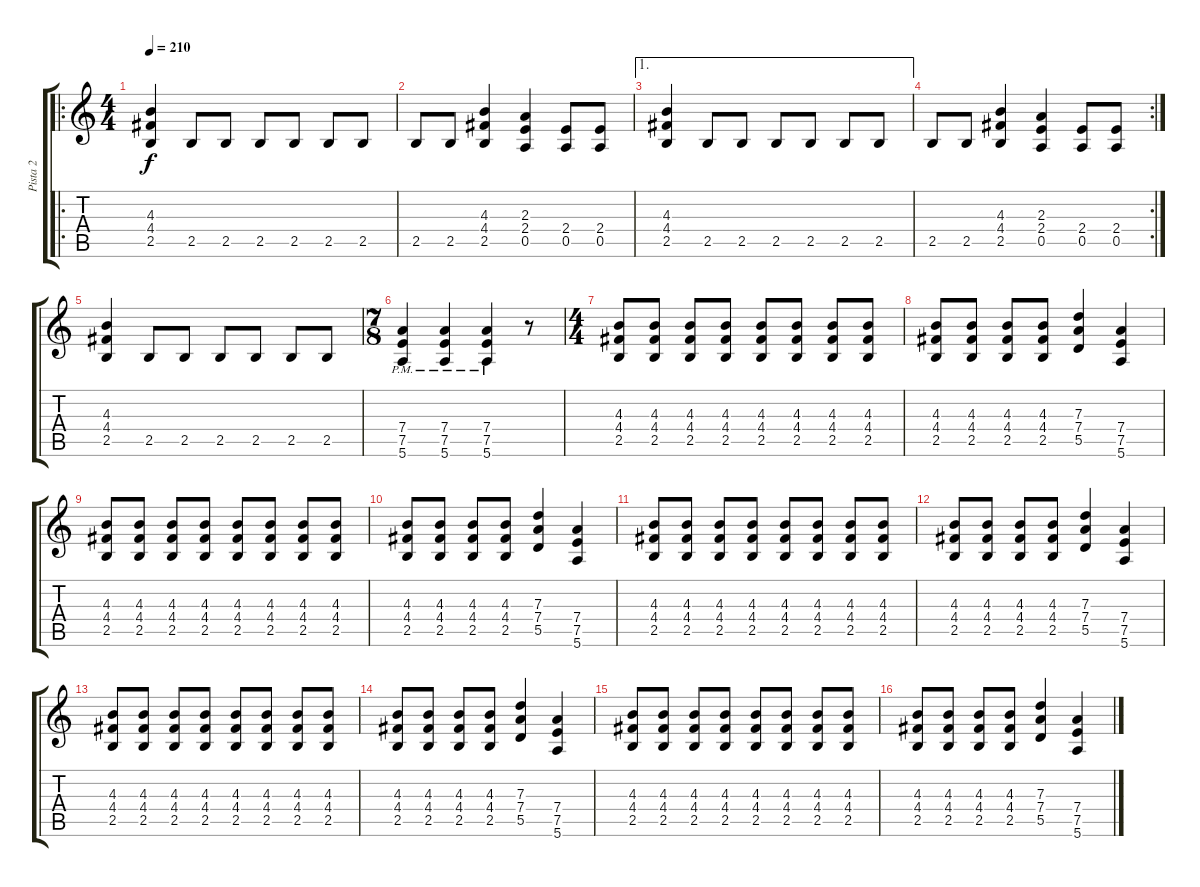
\track ("Pista 2" "Pista 2") {instrument overdrivenguitar}
\staff {score tabs}
\tuning (E4 B3 G3 D3 A2 E2) {hide}
\ro
\ts (4 4)
\tempo 210
\clef g2
\ks c
(4.3 4.4 2.5).4{dy f instrument overdrivenguitar} 2.5.8 2.5.8 2.5.8 2.5.8 2.5.8 2.5.8 |
2.5.8 2.5.8 (4.3 4.4 2.5).4 (2.3 2.4 0.5).4 (2.4 0.5).8 (2.4 0.5).8 |
\ae 1
(4.3 4.4 2.5).4 2.5.8 2.5.8 2.5.8 2.5.8 2.5.8 2.5.8 |
\rc 2
2.5.8 2.5.8 (4.3 4.4 2.5).4 (2.3 2.4 0.5).4 (2.4 0.5).8 (2.4 0.5).8 |
(4.3 4.4 2.5).4 2.5.8 2.5.8 2.5.8 2.5.8 2.5.8 2.5.8 |
\ts (7 8)
(7.4{pm} 7.5{pm} 5.6{pm}).4 (7.4{pm} 7.5{pm} 5.6{pm}).4 (7.4{pm} 7.5{pm} 5.6{pm}).4 r.8 |
\ts (4 4)
(4.3 4.4 2.5).8 (4.3 4.4 2.5).8 (4.3 4.4 2.5).8 (4.3 4.4 2.5).8 (4.3 4.4 2.5).8 (4.3 4.4 2.5).8 (4.3 4.4 2.5).8 (4.3 4.4 2.5).8 |
(4.3 4.4 2.5).8 (4.3 4.4 2.5).8 (4.3 4.4 2.5).8 (4.3 4.4 2.5).8 (7.3 7.4 5.5).4 (7.4 7.5 5.6).4 |
(4.3 4.4 2.5).8 (4.3 4.4 2.5).8 (4.3 4.4 2.5).8 (4.3 4.4 2.5).8 (4.3 4.4 2.5).8 (4.3 4.4 2.5).8 (4.3 4.4 2.5).8 (4.3 4.4 2.5).8 |
(4.3 4.4 2.5).8 (4.3 4.4 2.5).8 (4.3 4.4 2.5).8 (4.3 4.4 2.5).8 (7.3 7.4 5.5).4 (7.4 7.5 5.6).4 |
(4.3 4.4 2.5).8 (4.3 4.4 2.5).8 (4.3 4.4 2.5).8 (4.3 4.4 2.5).8 (4.3 4.4 2.5).8 (4.3 4.4 2.5).8 (4.3 4.4 2.5).8 (4.3 4.4 2.5).8 |
(4.3 4.4 2.5).8 (4.3 4.4 2.5).8 (4.3 4.4 2.5).8 (4.3 4.4 2.5).8 (7.3 7.4 5.5).4 (7.4 7.5 5.6).4 |
(4.3 4.4 2.5).8 (4.3 4.4 2.5).8 (4.3 4.4 2.5).8 (4.3 4.4 2.5).8 (4.3 4.4 2.5).8 (4.3 4.4 2.5).8 (4.3 4.4 2.5).8 (4.3 4.4 2.5).8 |
(4.3 4.4 2.5).8 (4.3 4.4 2.5).8 (4.3 4.4 2.5).8 (4.3 4.4 2.5).8 (7.3 7.4 5.5).4 (7.4 7.5 5.6).4 |
(4.3 4.4 2.5).8 (4.3 4.4 2.5).8 (4.3 4.4 2.5).8 (4.3 4.4 2.5).8 (4.3 4.4 2.5).8 (4.3 4.4 2.5).8 (4.3 4.4 2.5).8 (4.3 4.4 2.5).8 |
(4.3 4.4 2.5).8 (4.3 4.4 2.5).8 (4.3 4.4 2.5).8 (4.3 4.4 2.5).8 (7.3 7.4 5.5).4 (7.4 7.5 5.6).4
